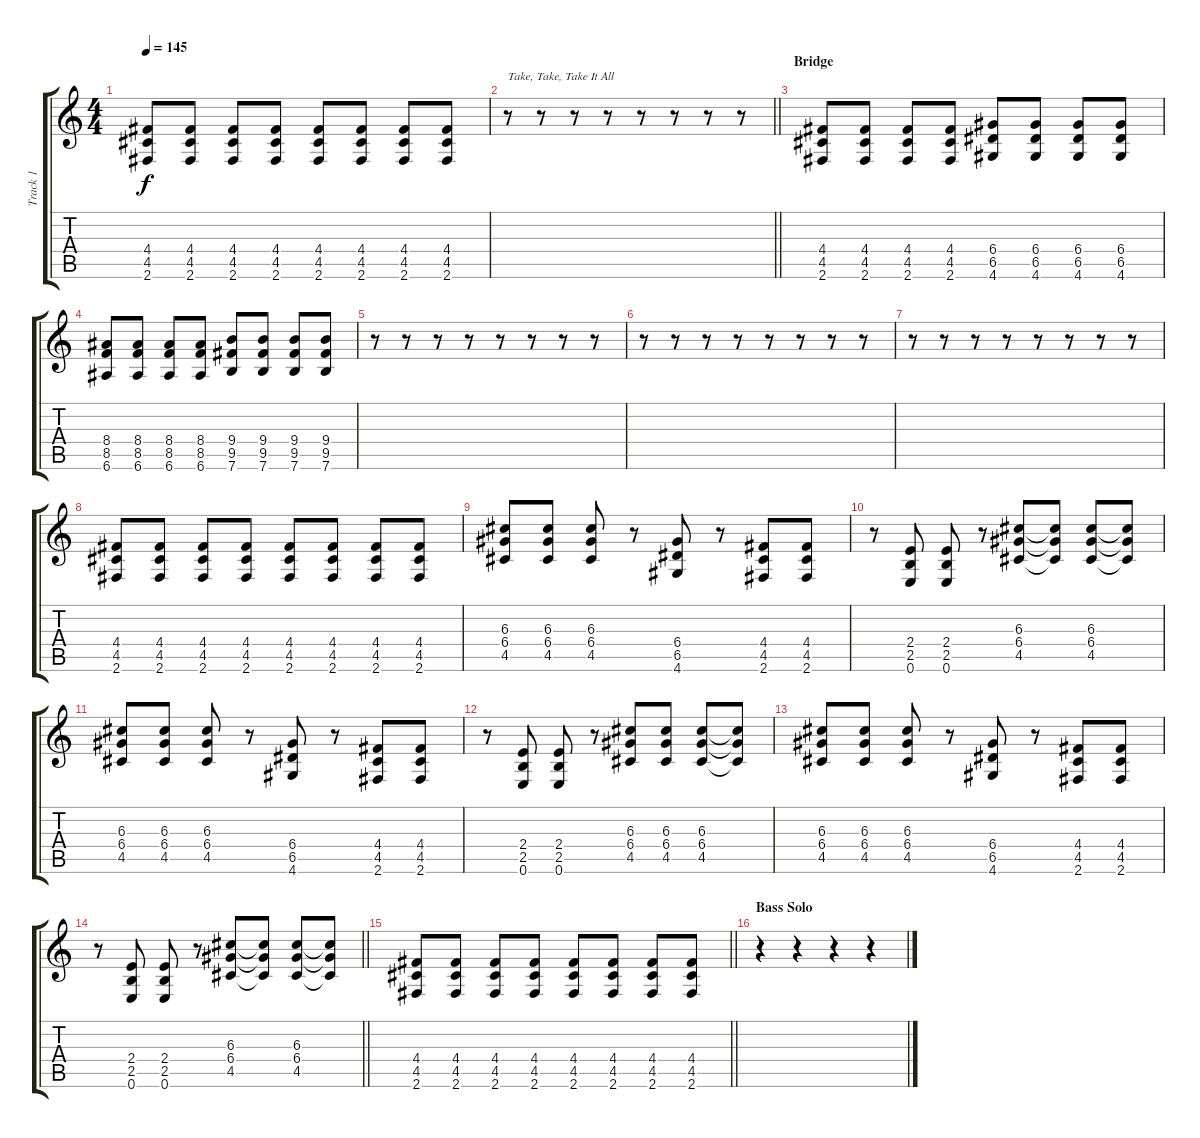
\track ("Track 1" "Track 1") {instrument distortionguitar}
\staff {score tabs}
\tuning (E4 B3 G3 D3 A2 E2) {hide}
\ts (4 4)
\tempo 145
\clef g2
\ks c
(4.4 4.5 2.6).8{dy f} (4.4 4.5 2.6).8 (4.4 4.5 2.6).8 (4.4 4.5 2.6).8 (4.4 4.5 2.6).8 (4.4 4.5 2.6).8 (4.4 4.5 2.6).8 (4.4 4.5 2.6).8 |
\barLineRight lightlight
r.8{txt "Take, Take, Take It All"} r.8 r.8 r.8 r.8 r.8 r.8 r.8 |
\section ("" "Bridge")
(4.4 4.5 2.6).8 (4.4 4.5 2.6).8 (4.4 4.5 2.6).8 (4.4 4.5 2.6).8 (6.4 6.5 4.6).8 (6.4 6.5 4.6).8 (6.4 6.5 4.6).8 (6.4 6.5 4.6).8 |
(8.4 8.5 6.6).8 (8.4 8.5 6.6).8 (8.4 8.5 6.6).8 (8.4 8.5 6.6).8 (9.4 9.5 7.6).8 (9.4 9.5 7.6).8 (9.4 9.5 7.6).8 (9.4 9.5 7.6).8 |
r.8 r.8 r.8 r.8 r.8 r.8 r.8 r.8 |
r.8 r.8 r.8 r.8 r.8 r.8 r.8 r.8 |
r.8 r.8 r.8 r.8 r.8 r.8 r.8 r.8 |
(4.4 4.5 2.6).8 (4.4 4.5 2.6).8 (4.4 4.5 2.6).8 (4.4 4.5 2.6).8 (4.4 4.5 2.6).8 (4.4 4.5 2.6).8 (4.4 4.5 2.6).8 (4.4 4.5 2.6).8 |
(6.3 6.4 4.5).8 (6.3 6.4 4.5).8 (6.3 6.4 4.5).8 r.8 (6.4 6.5 4.6).8 r.8 (4.4 4.5 2.6).8 (4.4 4.5 2.6).8 |
r.8 (2.4 2.5 0.6).8 (2.4 2.5 0.6).8 r.8 (6.3 6.4 4.5).8 (6.3{t} 6.4{t} 4.5{t}).8 (6.3 6.4 4.5).8 (6.3{t} 6.4{t} 4.5{t}).8 |
(6.3 6.4 4.5).8 (6.3 6.4 4.5).8 (6.3 6.4 4.5).8 r.8 (6.4 6.5 4.6).8 r.8 (4.4 4.5 2.6).8 (4.4 4.5 2.6).8 |
r.8 (2.4 2.5 0.6).8 (2.4 2.5 0.6).8 r.8 (6.3 6.4 4.5).8 (6.3 6.4 4.5).8 (6.3 6.4 4.5).8 (6.3{t} 6.4{t} 4.5{t}).8 |
(6.3 6.4 4.5).8 (6.3 6.4 4.5).8 (6.3 6.4 4.5).8 r.8 (6.4 6.5 4.6).8 r.8 (4.4 4.5 2.6).8 (4.4 4.5 2.6).8 |
\barLineRight lightlight
r.8 (2.4 2.5 0.6).8 (2.4 2.5 0.6).8 r.8 (6.3 6.4 4.5).8 (6.3{t} 6.4{t} 4.5{t}).8 (6.3 6.4 4.5).8 (6.3{t} 6.4{t} 4.5{t}).8 |
\barLineRight lightlight
(4.4 4.5 2.6).8 (4.4 4.5 2.6).8 (4.4 4.5 2.6).8 (4.4 4.5 2.6).8 (4.4 4.5 2.6).8 (4.4 4.5 2.6).8 (4.4 4.5 2.6).8 (4.4 4.5 2.6).8 |
\section ("" "Bass Solo")
r.4 r.4 r.4 r.4
